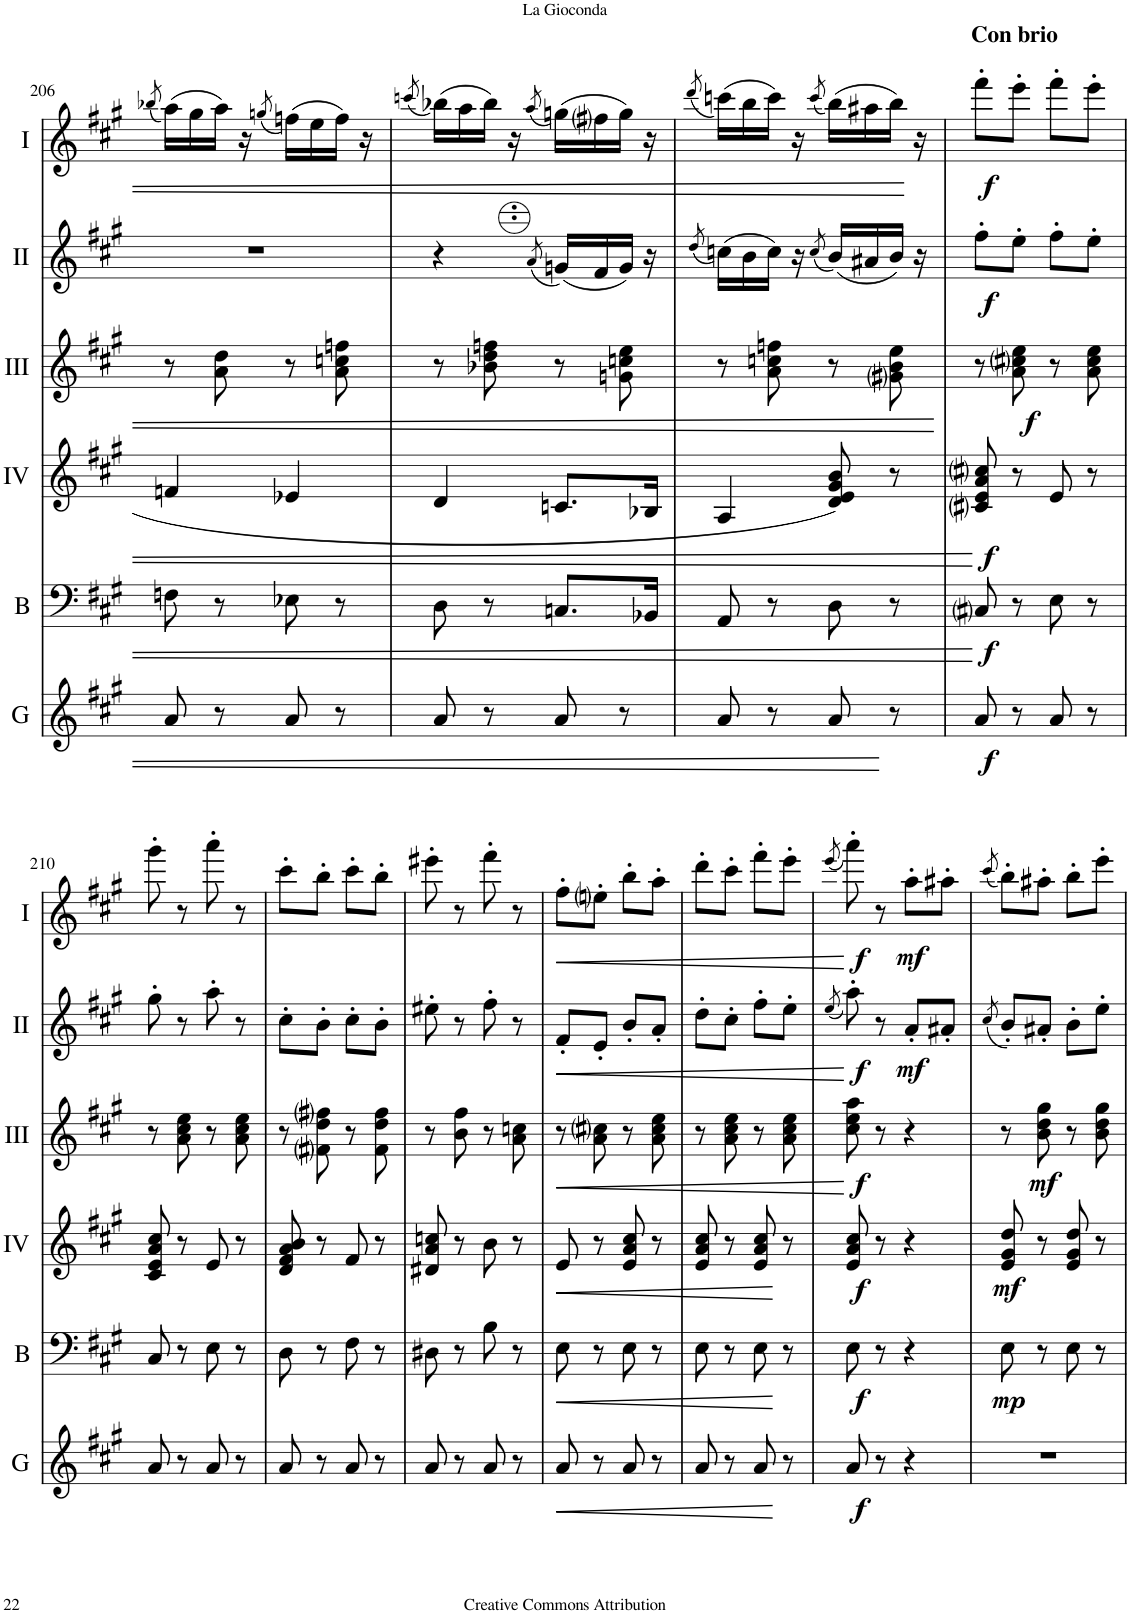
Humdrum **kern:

**kern	**dynam	**kern	**dynam	**kern	**dynam	**kern	**dynam	**kern	**dynam	**kern	**dynam
*part6	*part6	*part5	*part5	*part4	*part4	*part3	*part3	*part2	*part2	*part1	*part1
*staff6	*staff6	*staff5	*staff5	*staff4	*staff4	*staff3	*staff3	*staff2	*staff2	*staff1	*staff1
*I"Glock.	*	*I"Bass	*	*I"Acc. 4	*	*I"Acc. 3	*	*I"Acc. 2	*	*I"Acc. 1	*
*I'G	*	*I'B	*	*	*	*	*	*	*	*	*
!!LO:PB:g=z
*clefG2	*	*clefF4	*	*clefG2	*	*clefG2	*	*clefG2	*	*clefG2	*
*Trd-14c-24	*	*Trd7c12	*	*Trd7c12	*	*	*	*	*	*	*
*k[f#c#g#]	*	*k[f#c#g#]	*	*k[f#c#g#]	*	*k[f#c#g#]	*	*k[f#c#g#]	*	*k[f#c#g#]	*
*M2/4	*	*M2/4	*	*M2/4	*	*M2/4	*	*M2/4	*	*M2/4	*
=206	=206	=206	=206	=206	=206	=206	=206	=206	=206	=206	=206
.	.	.	.	.	.	.	.	.	.	(8qbb-X/	.
8a/	.	8Fn\	.	4fn/	.	8r	.	2r	.	(16aa\LL)	.
.	.	.	.	.	.	.	.	.	.	16gg#\	.
8r	.	8r	.	.	.	8A\ 8d\	.	.	.	16aa\JJ)	.
.	.	.	.	.	.	.	.	.	.	16r	.
.	.	.	.	.	.	.	.	.	.	(8qggn/	.
8a/	.	8E-X\	.	4e-X/	.	8r	.	.	.	(16ffn\LL)	.
.	.	.	.	.	.	.	.	.	.	16ee\	.
8r	.	8r	.	.	.	8A\ 8cn\ 8fn\	.	.	.	16ff\JJ)	.
.	.	.	.	.	.	.	.	.	.	16r	.
=207	=207	=207	=207	=207	=207	=207	=207	=207	=207	=207	=207
.	.	.	.	.	.	.	.	.	.	(8qcccn/	.
8a/	.	8D\	.	4d/	.	8r	.	4r	.	(16bb-X\LL)	.
.	.	.	.	.	.	.	.	.	.	16aa\	.
8r	.	8r	.	.	.	8B-X\ 8d\ 8fn\	.	.	.	16bb-\JJ)	.
.	.	.	.	.	.	.	.	.	.	16r	.
.	.	.	.	.	.	.	.	(8qa/	.	(8qaa/	.
8a/	.	8.Cn/L	.	8.cn/L	.	8r	.	(16gn/LL)	.	(16ggn\LL)	.
.	.	.	.	.	.	.	.	16f#/	.	16ff#i\	.
8r	.	.	.	.	.	8Gn\ 8cn\ 8e\	.	16g/JJ)	.	16gg\JJ)	.
.	.	16BB-X/Jk	.	16B-X/Jk	.	.	.	16r	.	16r	.
=208	=208	=208	=208	=208	=208	=208	=208	=208	=208	=208	=208
.	.	.	.	.	.	.	.	(8qdd/	.	(8qddd/	.
8a/	.	8AA/	.	4A/	.	8r	.	(16ccn\LL)	.	(16cccn\LL)	.
.	.	.	.	.	.	.	.	16b\	.	16bb\	.
8r	.	8r	.	.	.	8A\ 8cn\ 8fn\	.	16cc\JJ)	.	16ccc\JJ)	.
.	.	.	.	.	.	.	.	16r	.	16r	.
.	.	.	.	.	.	.	.	(8qcc/	.	(8qccc/	.
8a/	.	8D\	.	8d/ 8e/ 8g#/ 8b/	.	8r	.	(16b/LL)	.	(16bb\LL)	.
.	.	.	.	.	.	.	.	16a#X/	.	16aa#X\	.
8r	.	8r	.	8r	.	8G#i\ 8B\ 8e\	.	16b/JJ)	.	16bb\JJ)	.
.	.	.	.	.	.	.	.	16r	.	16r	.
=209	=209	=209	=209	=209	=209	=209	=209	=209	=209	=209	=209
!	!	!	!	!	!	!	!	!	!	!LO:TX:a:B:t=Con brio	!
!	!LO:DY:b	!	!LO:DY:b	!	!LO:DY:b	!	!	!	!LO:DY:b	!	!LO:DY:b
8a/	f	8C#i/	f	8c#i/ 8e/ 8a/ 8cc#i/	f	8r	.	8ff#'\L	f	8fff#'\L	f
!	!	!	!	!	!	!	!LO:DY:b	!	!	!	!
8r	.	8r	.	8r	.	8A\ 8c#i\ 8e\	f	8ee'\J	.	8eee'\J	.
8a/	.	8E\	.	8e/	.	8r	.	8ff#'\L	.	8fff#'\L	.
8r	.	8r	.	8r	.	8A\ 8c#\ 8e\	.	8ee'\J	.	8eee'\J	.
!!LO:LB:g=z
=210	=210	=210	=210	=210	=210	=210	=210	=210	=210	=210	=210
8a/	.	8C#/	.	8c#/ 8e/ 8a/ 8cc#/	.	8r	.	8gg#'\	.	8ggg#'\	.
8r	.	8r	.	8r	.	8A\ 8c#\ 8e\	.	8r	.	8r	.
8a/	.	8E\	.	8e/	.	8r	.	8aa'\	.	8aaa'\	.
8r	.	8r	.	8r	.	8A\ 8c#\ 8e\	.	8r	.	8r	.
=211	=211	=211	=211	=211	=211	=211	=211	=211	=211	=211	=211
8a/	.	8D\	.	8d/ 8f#/ 8a/ 8b/	.	8r	.	8cc#'\L	.	8ccc#'\L	.
8r	.	8r	.	8r	.	8F#i\ 8d\ 8f#i\	.	8b'\J	.	8bb'\J	.
8a/	.	8F#\	.	8f#/	.	8r	.	8cc#'\L	.	8ccc#'\L	.
8r	.	8r	.	8r	.	8F#\ 8d\ 8f#\	.	8b'\J	.	8bb'\J	.
=212	=212	=212	=212	=212	=212	=212	=212	=212	=212	=212	=212
8a/	.	8D#X\	.	8d#X/ 8a/ 8ccn/	.	8r	.	8ee#X'\	.	8eee#X'\	.
8r	.	8r	.	8r	.	8B\ 8f#\	.	8r	.	8r	.
8a/	.	8B\	.	8b\	.	8r	.	8ff#'\	.	8fff#'\	.
8r	.	8r	.	8r	.	8A\ 8cn\	.	8r	.	8r	.
=213	=213	=213	=213	=213	=213	=213	=213	=213	=213	=213	=213
!	!LO:HP:b	!	!LO:HP:b	!	!LO:HP:b	!	!LO:HP:b	!	!LO:HP:b	!	!LO:HP:b
8a/	<	8E\	<	8e/	<	8r	<	8f#'/L	<	8ff#'\L	<
8r	.	8r	.	8r	.	8A\ 8c#i\	.	8e'/J	.	8eeni'\J	.
8a/	.	8E\	.	8e/ 8a/ 8cc#/	.	8r	.	8b'/L	.	8bb'\L	.
8r	.	8r	.	8r	.	8A\ 8c#\ 8e\	.	8a'/J	.	8aa'\J	.
=214	=214	=214	=214	=214	=214	=214	=214	=214	=214	=214	=214
8a/	.	8E\	.	8e/ 8a/ 8cc#/	.	8r	.	8dd'\L	.	8ddd'\L	.
8r	.	8r	.	8r	.	8A\ 8c#\ 8e\	.	8cc#'\J	.	8ccc#'\J	.
8a/	.	8E\	.	8e/ 8a/ 8cc#/	.	8r	.	8ff#'\L	.	8fff#'\L	.
8r	[	8r	[	8r	[	8A\ 8c#\ 8e\	.	8ee'\J	.	8eee'\J	.
.	.	.	.	.	.	.	[	.	[	.	[
=215	=215	=215	=215	=215	=215	=215	=215	=215	=215	=215	=215
.	.	.	.	.	.	.	.	(8qee/	.	(8qeee/	.
!	!LO:DY:b	!	!LO:DY:b	!	!LO:DY:b	!	!LO:DY:b	!	!LO:DY:b	!	!LO:DY:b
8a/	f	8E\	f	8e/ 8a/ 8cc#/	f	8c#\ 8e\ 8a\	f	8aa'\)	f	8aaa'\)	f
8r	.	8r	.	8r	.	8r	.	8r	.	8r	.
!	!	!	!	!	!	!	!	!	!LO:DY:b	!	!LO:DY:b
4r	.	4r	.	4r	.	4r	.	8a'/L	mf	8aa'\L	mf
.	.	.	.	.	.	.	.	8a#X'/J	.	8aa#X'\J	.
=216	=216	=216	=216	=216	=216	=216	=216	=216	=216	=216	=216
.	.	.	.	.	.	.	.	(8qcc#/	.	(8qccc#/	.
!	!	!	!LO:DY:b	!	!LO:DY:b	!	!	!	!	!	!
2r	.	8E\	mp	8e/ 8g#/ 8dd/	mf	8r	.	8b'/L)	.	8bb'\L)	.
!	!	!	!	!	!	!	!LO:DY:b	!	!	!	!
.	.	8r	.	8r	.	8B\ 8d\ 8g#\	mf	8a#X'/J	.	8aa#X'\J	.
.	.	8E\	.	8e/ 8g#/ 8dd/	.	8r	.	8b'\L	.	8bb'\L	.
.	.	8r	.	8r	.	8B\ 8d\ 8g#\	.	8ee'\J	.	8eee'\J	.
=	=	=	=	=	=	=	=	=	=	=	=
*-	*-	*-	*-	*-	*-	*-	*-	*-	*-	*-	*-
